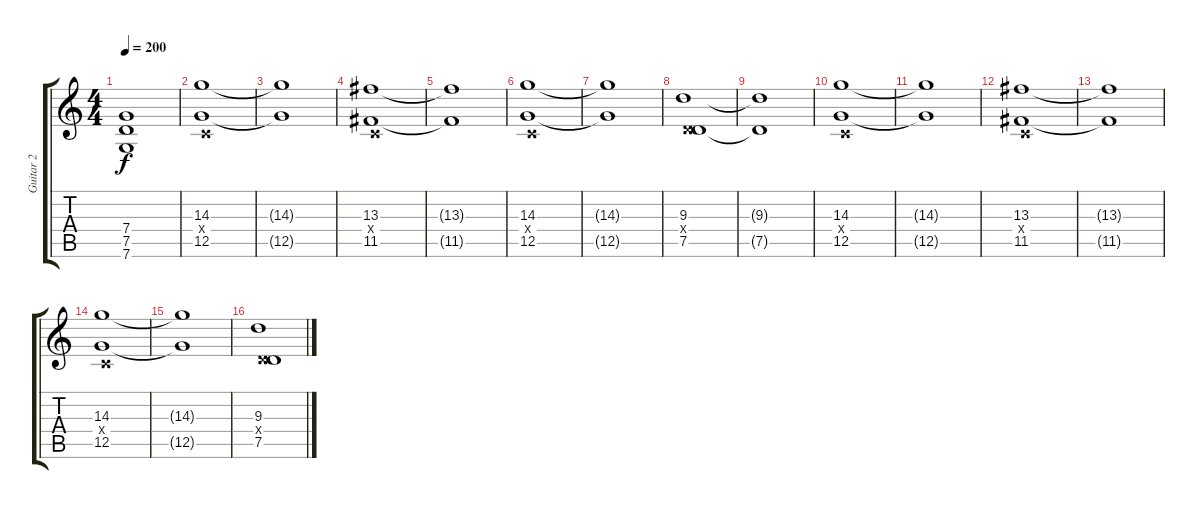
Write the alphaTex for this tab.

\track ("Guitar 2" "Guitar 2") {instrument distortionguitar}
\staff {score tabs}
\tuning (D4 A3 F3 C3 G2 C2) {hide}
\ts (4 4)
\tempo 200
\clef g2
\ks c
(7.4{t} 7.5{t} 7.6{t}).1{dy f} |
(14.3 0.4{x} 12.5).1 |
(14.3{t} 12.5{t}).1 |
(13.3 0.4{x} 11.5).1 |
(13.3{t} 11.5{t}).1 |
(14.3 0.4{x} 12.5).1 |
(14.3{t} 12.5{t}).1 |
(9.3 2.4{x} 7.5).1 |
(9.3{t} 7.5{t}).1 |
(14.3 0.4{x} 12.5).1 |
(14.3{t} 12.5{t}).1 |
(13.3 0.4{x} 11.5).1 |
(13.3{t} 11.5{t}).1 |
(14.3 0.4{x} 12.5).1 |
(14.3{t} 12.5{t}).1 |
(9.3 2.4{x} 7.5).1
